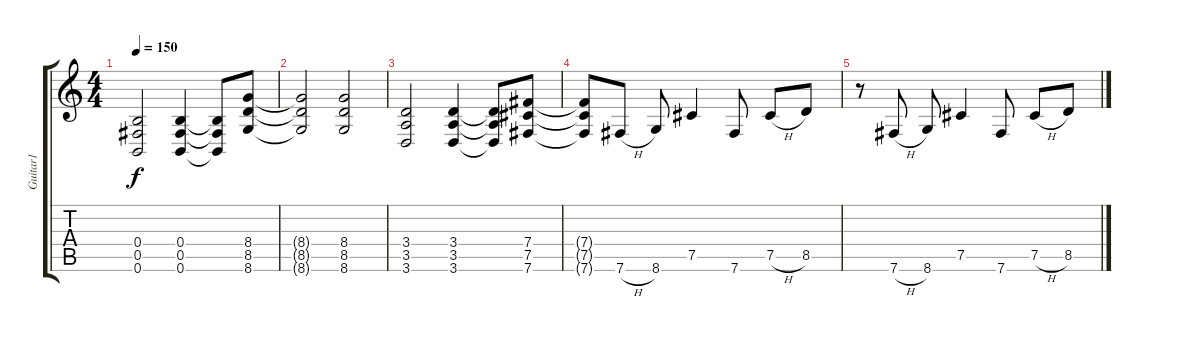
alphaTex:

\track ("Guitar1" "Guitar1") {instrument distortionguitar}
\staff {score tabs}
\tuning (Db4 Ab3 E3 B2 Gb2 B1) {hide}
\ts (4 4)
\tempo 150
\clef g2
\ks c
(0.4 0.5 0.6).2{dy f} (0.4 0.5 0.6).4 (0.4{t} 0.5{t} 0.6{t}).8 (8.4 8.5 8.6).8 |
(8.4{t} 8.5{t} 8.6{t}).2 (8.4 8.5 8.6).2 |
(3.4 3.5 3.6).2 (3.4 3.5 3.6).4 (3.4{t} 3.5{t} 3.6{t}).8 (7.4 7.5 7.6).8 |
(7.4{t} 7.5{t} 7.6{t}).8 7.6{h}.8 8.6.8 7.5.4 7.6.8 7.5{h}.8 8.5.8 |
r.8 7.6{h}.8 8.6.8 7.5.4 7.6.8 7.5{h}.8 8.5.8
